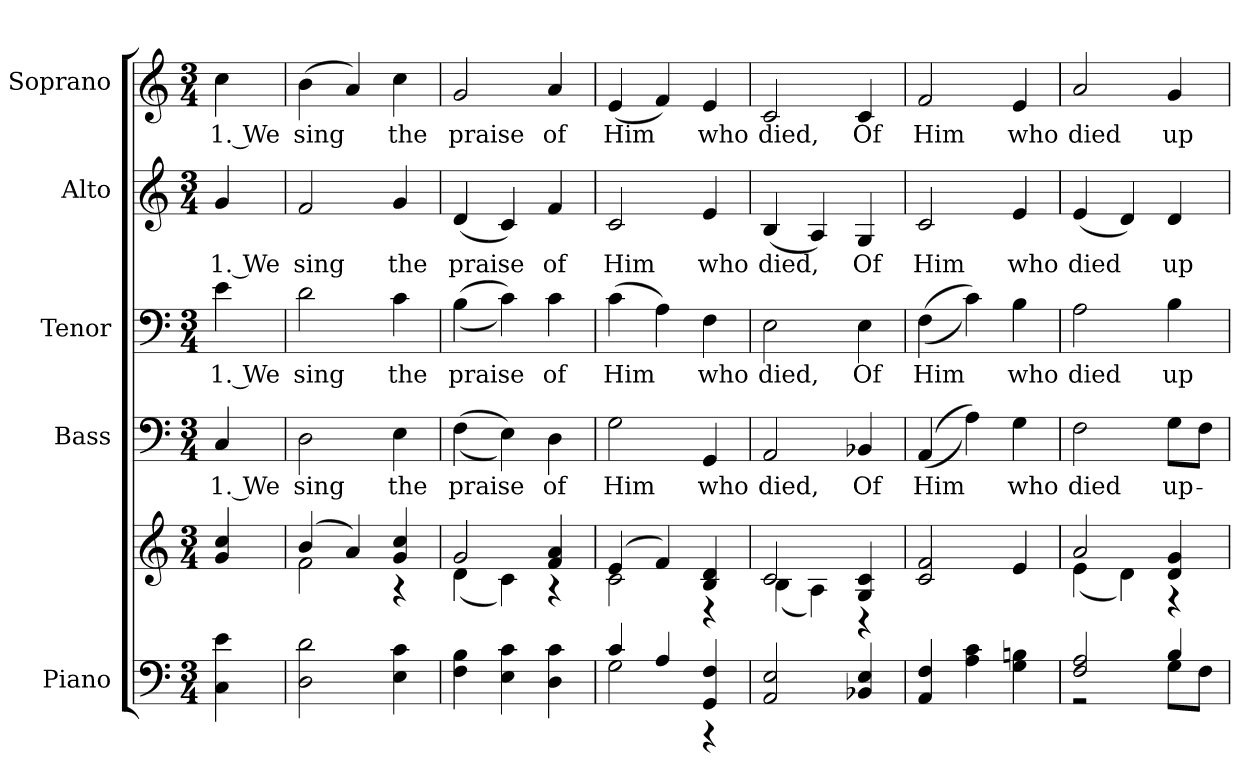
**kern	**kern	**kern	**text	**kern	**text	**kern	**text	**kern	**text
*part5	*part5	*part4	*part4	*part3	*part3	*part2	*part2	*part1	*part1
*staff6	*staff5	*staff4	*staff4	*staff3	*staff3	*staff2	*staff2	*staff1	*staff1
*I"Piano	*	*I"Bass	*	*I"Tenor	*	*I"Alto	*	*I"Soprano	*
*I'Pno.	*	*I'B.	*	*I'T.	*	*I'A.	*	*I'S.	*
!!LO:PB:g=z
*clefF4	*clefG2	*clefF4	*	*clefF4	*	*clefG2	*	*clefG2	*
*k[]	*k[]	*k[]	*	*k[]	*	*k[]	*	*k[]	*
*C:	*C:	*C:	*	*C:	*	*C:	*	*C:	*
*M3/4	*M3/4	*M3/4	*	*M3/4	*	*M3/4	*	*M3/4	*
*MM165	*MM165	*MM165	*	*MM165	*	*MM165	*	*MM165	*
=1	=1	=1	=1	=1	=1	=1	=1	=1	=1
!	!	!	!LO:LY:b:color=#000000	!	!	!	!	!	!
!	!	!	!	!	!LO:LY:b:color=#000000	!	!	!	!
!	!	!	!	!	!	!	!LO:LY:b:color=#000000	!	!
!	!	!	!	!	!	!	!	!	!LO:LY:b:color=#000000
4Ci\ 4ei	4gi/ 4cci	4Ci/	1. We	4ei\	1. We	4gi/	1. We	4cci\	1. We
=2	=2	=2	=2	=2	=2	=2	=2	=2	=2
*	*^	*	*	*	*	*	*	*	*
!	!	!	!	!LO:LY:b:color=#000000	!	!	!	!	!	!
!	!	!	!	!	!	!LO:LY:b:color=#000000	!	!	!	!
!	!	!	!	!	!	!	!	!LO:LY:b:color=#000000	!	!
!	!	!	!	!	!	!	!	!	!	!LO:LY:b:color=#000000
2Di\ 2di	(4bi/	2fi\	2Di\	sing	2di\	sing	2fi/	sing	(4bi\	sing
.	4ai/)	.	.	.	.	.	.	.	4ai/)	.
!	!	!	!	!LO:LY:b:color=#000000	!	!	!	!	!	!
!	!	!	!	!	!	!LO:LY:b:color=#000000	!	!	!	!
!	!	!	!	!	!	!	!	!LO:LY:b:color=#000000	!	!
!	!	!	!	!	!	!	!	!	!	!LO:LY:b:color=#000000
4Ei\ 4ci	4gi/ 4cci	4r	4Ei\	the	4ci\	the	4gi/	the	4cci\	the
=3	=3	=3	=3	=3	=3	=3	=3	=3	=3	=3
!	!	!	!	!LO:LY:b:color=#000000	!	!	!	!	!	!
!	!	!	!	!	!	!LO:LY:b:color=#000000	!	!	!	!
!	!	!	!	!	!	!	!	!LO:LY:b:color=#000000	!	!
!	!	!	!	!	!	!	!	!	!	!LO:LY:b:color=#000000
4Fi\ 4Bi	2gi/	(4di\	((4Fi\	praise	((4Bi\	praise	(4di/	praise	2gi/	praise
4Ei\ 4ci	.	4ci\)	4Ei\))	.	4ci\))	.	4ci/)	.	.	.
!	!	!	!	!LO:LY:b:color=#000000	!	!	!	!	!	!
!	!	!	!	!	!	!LO:LY:b:color=#000000	!	!	!	!
!	!	!	!	!	!	!	!	!LO:LY:b:color=#000000	!	!
!	!	!	!	!	!	!	!	!	!	!LO:LY:b:color=#000000
4Di\ 4ci	4fi/ 4ai	4r	4Di\	of	4ci\	of	4fi/	of	4ai/	of
=4	=4	=4	=4	=4	=4	=4	=4	=4	=4	=4
*^	*	*	*	*	*	*	*	*	*	*
!	!	!	!	!	!LO:LY:b:color=#000000	!	!	!	!	!	!
!	!	!	!	!	!	!	!LO:LY:b:color=#000000	!	!	!	!
!	!	!	!	!	!	!	!	!	!LO:LY:b:color=#000000	!	!
!	!	!	!	!	!	!	!	!	!	!	!LO:LY:b:color=#000000
4ci/	2Gi\	(4ei/	2ci\	2Gi\	Him	(4ci\	Him	2ci/	Him	(4ei/	Him
4Ai/	.	4fi/)	.	.	.	4Ai\)	.	.	.	4fi/)	.
!	!	!	!	!	!LO:LY:b:color=#000000	!	!	!	!	!	!
!	!	!	!	!	!	!	!LO:LY:b:color=#000000	!	!	!	!
!	!	!	!	!	!	!	!	!	!LO:LY:b:color=#000000	!	!
!	!	!	!	!	!	!	!	!	!	!	!LO:LY:b:color=#000000
4GGi/ 4Fi	4r	4Bi/ 4di	4r	4GGi/	who	4Fi\	who	4ei/	who	4ei/	who
*v	*v	*	*	*	*	*	*	*	*	*	*
!!LO:PB:g=z
=5	=5	=5	=5	=5	=5	=5	=5	=5	=5	=5
*^	*	*	*	*	*	*	*	*	*	*
!	!	!	!	!	!LO:LY:b:color=#000000	!	!	!	!	!	!
*v	*v	*	*	*	*	*	*	*	*	*	*
*^	*	*	*	*	*	*	*	*	*	*
!	!	!	!	!	!	!	!LO:LY:b:color=#000000	!	!	!	!
*v	*v	*	*	*	*	*	*	*	*	*	*
*^	*	*	*	*	*	*	*	*	*	*
!	!	!	!	!	!	!	!	!	!LO:LY:b:color=#000000	!	!
*v	*v	*	*	*	*	*	*	*	*	*	*
*^	*	*	*	*	*	*	*	*	*	*
!	!	!	!	!	!	!	!	!	!	!	!LO:LY:b:color=#000000
*v	*v	*	*	*	*	*	*	*	*	*	*
2AAi/ 2Ei	2ci/	(4Bi\	2AAi/	died,	2Ei\	died,	(4Bi/	died,	2ci/	died,
.	.	4Ai\)	.	.	.	.	4Ai/)	.	.	.
!	!	!	!	!LO:LY:b:color=#000000	!	!	!	!	!	!
!	!	!	!	!	!	!LO:LY:b:color=#000000	!	!	!	!
!	!	!	!	!	!	!	!	!LO:LY:b:color=#000000	!	!
!	!	!	!	!	!	!	!	!	!	!LO:LY:b:color=#000000
4BB-Xi/ 4Ei	4Gi/ 4ci	4r	4BB-Xi/	Of	4Ei\	Of	4Gi/	Of	4ci/	Of
*	*v	*v	*	*	*	*	*	*	*	*
=6	=6	=6	=6	=6	=6	=6	=6	=6	=6
*	*^	*	*	*	*	*	*	*	*
!	!	!	!	!LO:LY:b:color=#000000	!	!	!	!	!	!
*	*v	*v	*	*	*	*	*	*	*	*
*	*^	*	*	*	*	*	*	*	*
!	!	!	!	!	!	!LO:LY:b:color=#000000	!	!	!	!
*	*v	*v	*	*	*	*	*	*	*	*
*	*^	*	*	*	*	*	*	*	*
!	!	!	!	!	!	!	!	!LO:LY:b:color=#000000	!	!
*	*v	*v	*	*	*	*	*	*	*	*
*	*^	*	*	*	*	*	*	*	*
!	!	!	!	!	!	!	!	!	!	!LO:LY:b:color=#000000
*	*v	*v	*	*	*	*	*	*	*	*
4AAi/ 4Fi	2ci/ 2fi	((4AAi/	Him	((4Fi\	Him	2ci/	Him	2fi/	Him
4Ai\ 4ci	.	4Ai\))	.	4ci\))	.	.	.	.	.
!	!	!	!LO:LY:b:color=#000000	!	!	!	!	!	!
!	!	!	!	!	!LO:LY:b:color=#000000	!	!	!	!
!	!	!	!	!	!	!	!LO:LY:b:color=#000000	!	!
!	!	!	!	!	!	!	!	!	!LO:LY:b:color=#000000
4Gi\ 4Bni	4ei/	4Gi\	who	4Bi\	who	4ei/	who	4ei/	who
=7	=7	=7	=7	=7	=7	=7	=7	=7	=7
*^	*^	*	*	*	*	*	*	*	*
!	!	!	!	!	!LO:LY:b:color=#000000	!	!	!	!	!	!
!	!	!	!	!	!	!	!LO:LY:b:color=#000000	!	!	!	!
!	!	!	!	!	!	!	!	!	!LO:LY:b:color=#000000	!	!
!	!	!	!	!	!	!	!	!	!	!	!LO:LY:b:color=#000000
2Fi/ 2Ai	2r	2ai/	(4ei\	2Fi\	died	2Ai\	died	(4ei/	died	2ai/	died
.	.	.	4di\)	.	.	.	.	4di/)	.	.	.
!	!	!	!	!	!LO:LY:b:color=#000000	!	!	!	!	!	!
!	!	!	!	!	!	!	!LO:LY:b:color=#000000	!	!	!	!
!	!	!	!	!	!	!	!	!	!LO:LY:b:color=#000000	!	!
!	!	!	!	!	!	!	!	!	!	!	!LO:LY:b:color=#000000
4Bi/	8Gi\L	4di/ 4gi	4r	8Gi\L	up-	4Bi\	up-	4di/	up-	4gi/	up-
.	8Fi\J	.	.	8Fi\J	.	.	.	.	.	.	.
*v	*v	*	*	*	*	*	*	*	*	*	*
*	*v	*v	*	*	*	*	*	*	*	*
=	=	=	=	=	=	=	=	=	=
*-	*-	*-	*-	*-	*-	*-	*-	*-	*-
